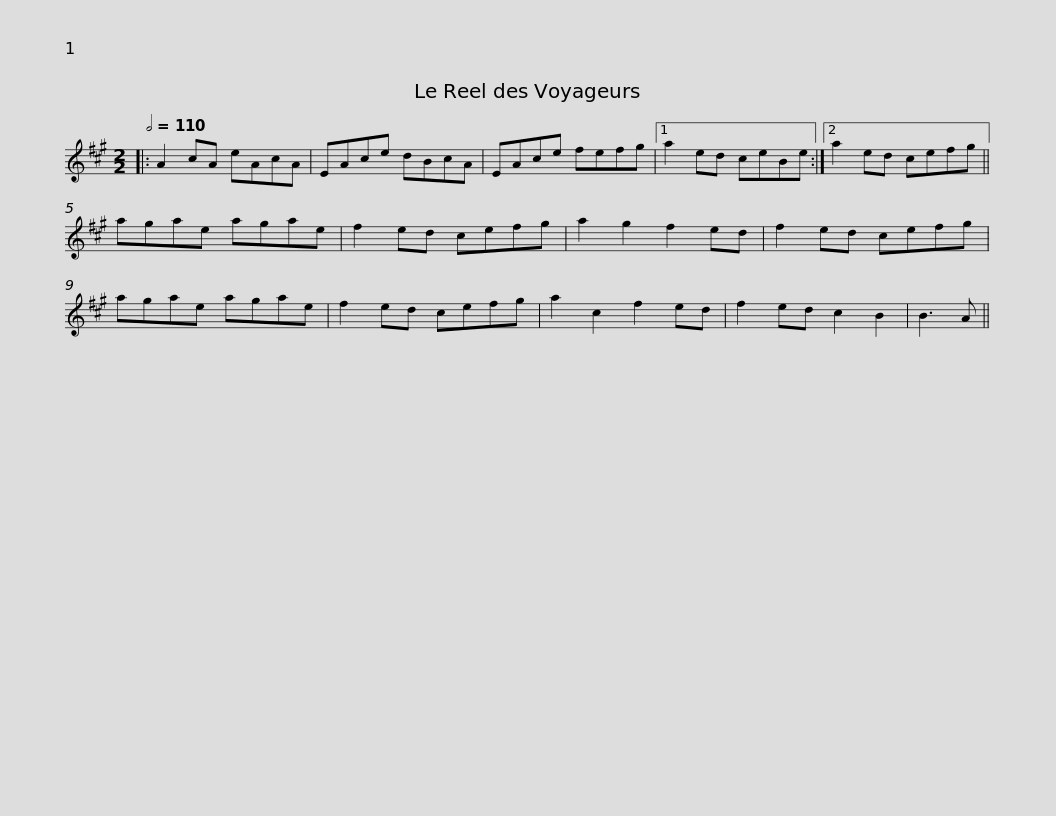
X:1
L:1/8
Q:1/2=110
M:2/2
I:linebreak $
K:A
V:1 treble
V:1
|: A2 cA eAcA | EAce dBcA | EAce fefg |1 a2 ed ceBe :|2 a2 ed cefg ||$ %5
 agae agae | f2 ed cefg | a2 g2 f2 ed | f2 ed cefg | agae agae | %10
 f2 ed cefg |$ a2 c2 f2 ed | f2 ed c2 B2 | B3 A || %14
